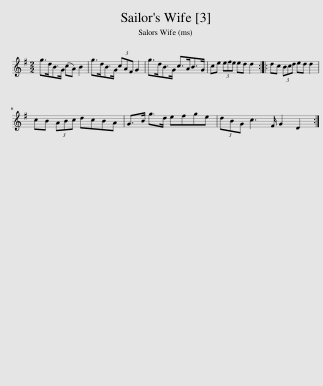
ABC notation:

X:1
L:1/8
M:2/2
I:linebreak $
K:G
V:1 treble
V:1
 g>dB>G (cA) B2 | g>dB>G (3cAF G2 | g>dB>G c>AB>G | ce (3efe ed d2 :: dc (3Bcd ed d2 |$ %5
 cB (3ABc dcBA | G>B g>d efge | (3dBG c3 F/ G2 D2 :| %8
